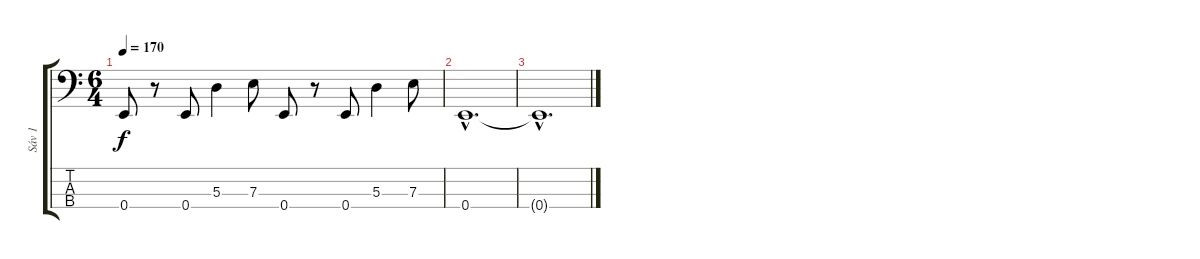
\track ("Sáv 1" "Sáv 1") {instrument electricbassfinger}
\staff {score tabs}
\tuning (G2 D2 A1 E1) {hide}
\ts (6 4)
\tempo 170
\clef f4
\ks c
0.4.8{dy f} r.8 0.4.8 5.3.4 7.3.8 0.4.8 r.8 0.4.8 5.3.4 7.3.8 |
0.4{hac}.1{d} |
0.4{hac t}.1{d}
